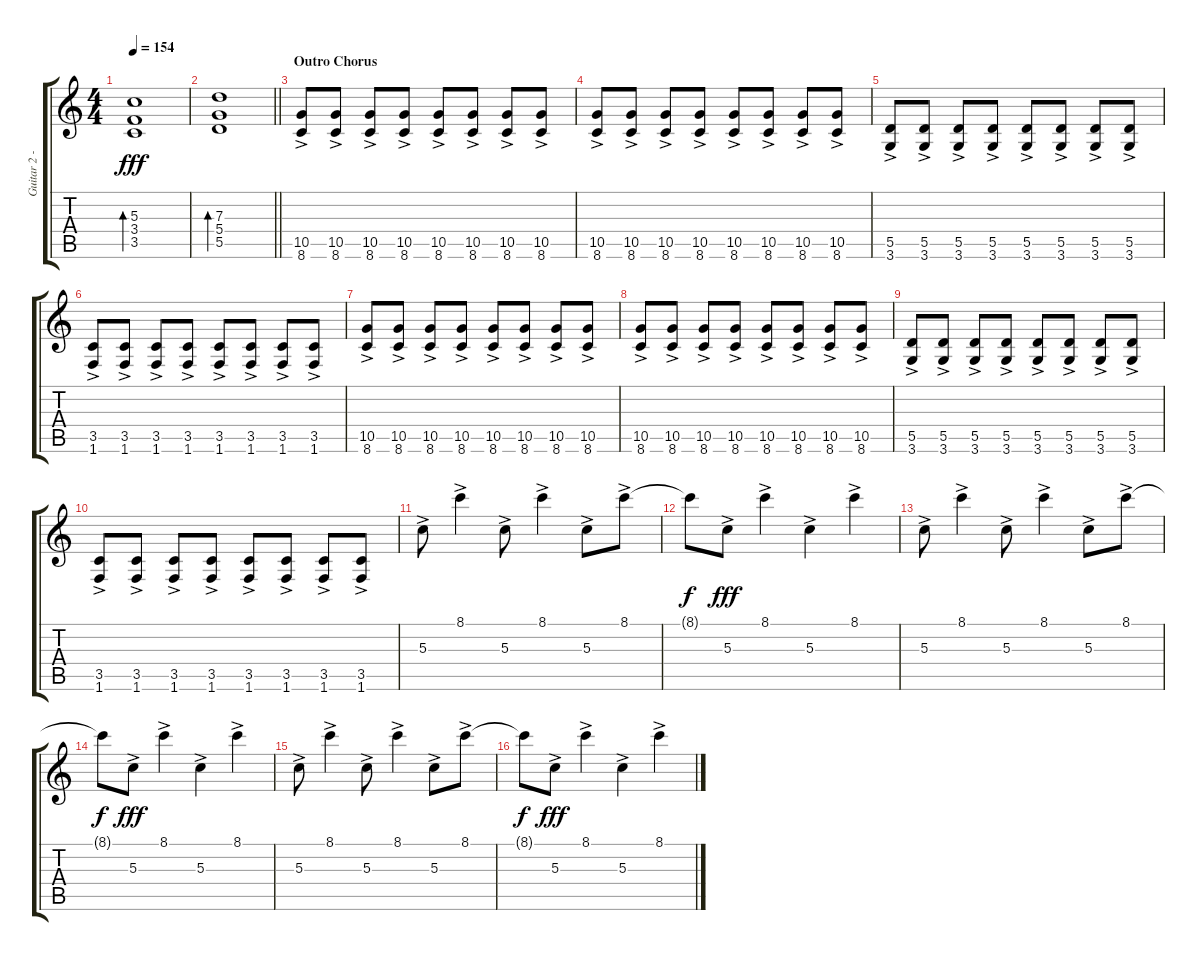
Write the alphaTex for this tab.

\track ("Guitar 2 - Tom " "Guitar 2 -") {instrument distortionguitar}
\staff {score tabs}
\tuning (E4 B3 G3 D3 A2 E2) {hide}
\ts (4 4)
\tempo 154
\clef g2
\ks c
(5.3 3.4 3.5).1{bd 480 dy fff} |
\barLineRight lightlight
(7.3 5.4 5.5).1{bd 480} |
\section ("" "Outro Chorus ")
(10.5{ac} 8.6{ac}).8{volume 16 instrument distortionguitar} (10.5{ac} 8.6{ac}).8 (10.5{ac} 8.6{ac}).8 (10.5{ac} 8.6{ac}).8 (10.5{ac} 8.6{ac}).8 (10.5{ac} 8.6{ac}).8 (10.5{ac} 8.6{ac}).8 (10.5{ac} 8.6{ac}).8 |
(10.5{ac} 8.6{ac}).8 (10.5{ac} 8.6{ac}).8 (10.5{ac} 8.6{ac}).8 (10.5{ac} 8.6{ac}).8 (10.5{ac} 8.6{ac}).8 (10.5{ac} 8.6{ac}).8 (10.5{ac} 8.6{ac}).8 (10.5{ac} 8.6{ac}).8 |
(5.5{ac} 3.6{ac}).8 (5.5{ac} 3.6{ac}).8 (5.5{ac} 3.6{ac}).8 (5.5{ac} 3.6{ac}).8 (5.5{ac} 3.6{ac}).8 (5.5{ac} 3.6{ac}).8 (5.5{ac} 3.6{ac}).8 (5.5{ac} 3.6{ac}).8 |
(3.5{ac} 1.6{ac}).8 (3.5{ac} 1.6{ac}).8 (3.5{ac} 1.6{ac}).8 (3.5{ac} 1.6{ac}).8 (3.5{ac} 1.6{ac}).8 (3.5{ac} 1.6{ac}).8 (3.5{ac} 1.6{ac}).8 (3.5{ac} 1.6{ac}).8 |
(10.5{ac} 8.6).8 (10.5{ac} 8.6{ac}).8 (10.5{ac} 8.6{ac}).8 (10.5{ac} 8.6{ac}).8 (10.5{ac} 8.6{ac}).8 (10.5{ac} 8.6{ac}).8 (10.5{ac} 8.6{ac}).8 (10.5{ac} 8.6{ac}).8 |
(10.5{ac} 8.6{ac}).8 (10.5{ac} 8.6{ac}).8 (10.5{ac} 8.6{ac}).8 (10.5{ac} 8.6{ac}).8 (10.5{ac} 8.6{ac}).8 (10.5{ac} 8.6{ac}).8 (10.5{ac} 8.6{ac}).8 (10.5{ac} 8.6{ac}).8 |
(5.5{ac} 3.6{ac}).8 (5.5{ac} 3.6{ac}).8 (5.5{ac} 3.6{ac}).8 (5.5{ac} 3.6{ac}).8 (5.5{ac} 3.6{ac}).8 (5.5{ac} 3.6{ac}).8 (5.5{ac} 3.6{ac}).8 (5.5{ac} 3.6{ac}).8 |
(3.5{ac} 1.6{ac}).8 (3.5{ac} 1.6{ac}).8 (3.5{ac} 1.6{ac}).8 (3.5{ac} 1.6{ac}).8 (3.5{ac} 1.6{ac}).8 (3.5{ac} 1.6{ac}).8 (3.5{ac} 1.6{ac}).8 (3.5{ac} 1.6{ac}).8 |
5.3{ac}.8{volume 14 instrument overdrivenguitar} 8.1{ac}.4 5.3{ac}.8 8.1{ac}.4 5.3{ac}.8 8.1{ac}.8 |
8.1{t}.8{dy f} 5.3{ac}.8{dy fff} 8.1{ac}.4 5.3{ac}.4 8.1{ac}.4 |
5.3{ac}.8 8.1{ac}.4 5.3{ac}.8 8.1{ac}.4 5.3{ac}.8 8.1{ac}.8 |
8.1{t}.8{dy f} 5.3{ac}.8{dy fff} 8.1{ac}.4 5.3{ac}.4 8.1{ac}.4 |
5.3{ac}.8 8.1{ac}.4 5.3{ac}.8 8.1{ac}.4 5.3{ac}.8 8.1{ac}.8 |
8.1{t}.8{dy f} 5.3{ac}.8{dy fff} 8.1{ac}.4 5.3{ac}.4 8.1{ac}.4
